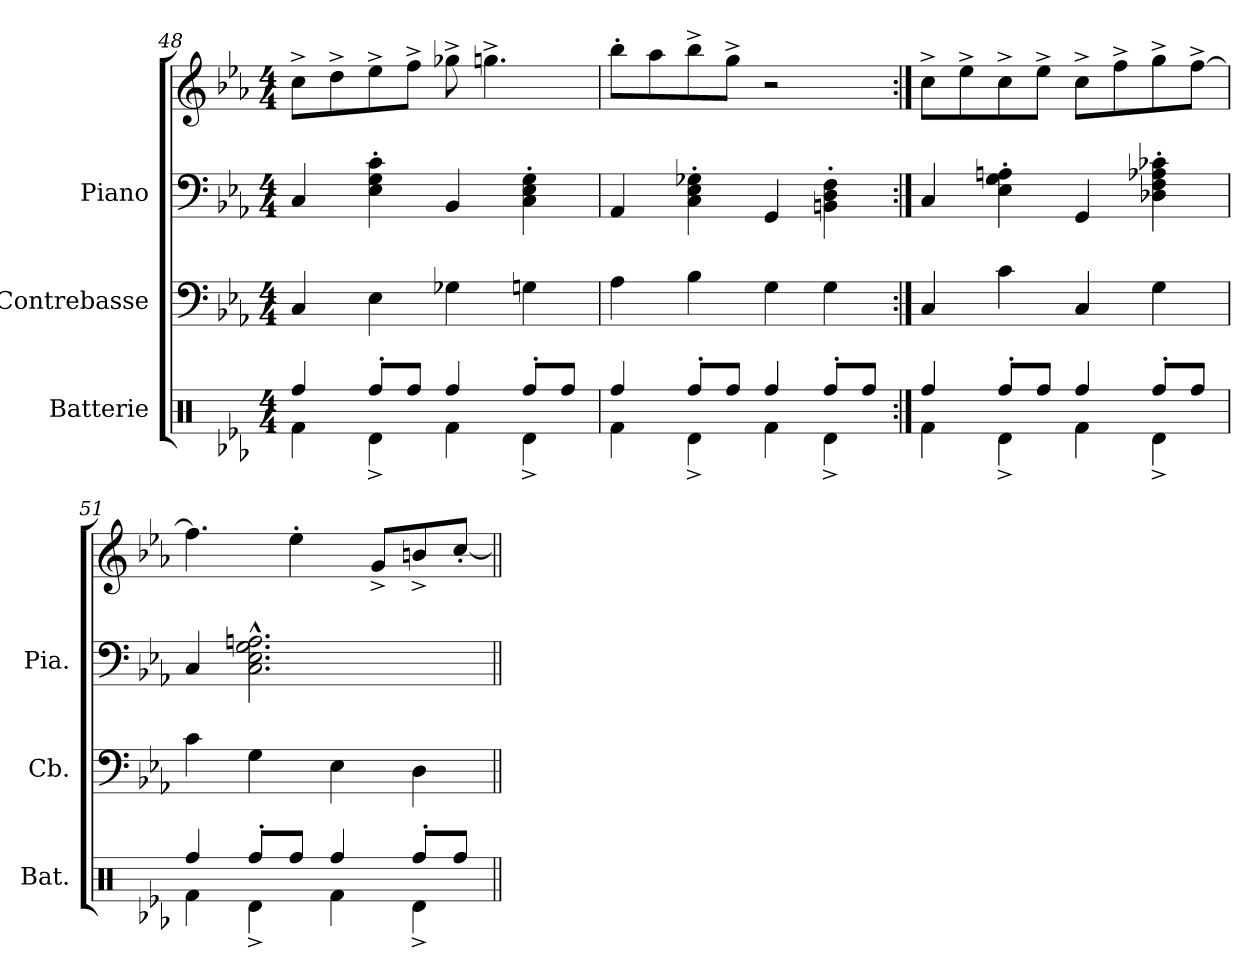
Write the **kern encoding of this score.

**kern	**kern	**kern	**kern
*part3	*part2	*part1	*part1
*staff4	*staff3	*staff2	*staff1
*I"Batterie	*I"Contrebasse	*I"Piano	*
*I'Bat.	*I'Cb.	*I'Pia.	*
*clefX	*clefF4	*clefF4	*clefG2
*	*ITrd7c12	*	*
*k[b-e-a-]	*k[b-e-a-]	*k[b-e-a-]	*k[b-e-a-]
*M4/4	*M4/4	*M4/4	*M4/4
=48	=48	=48	=48
*^	*	*	*
4Rff/	4Rf\	4CC/	4C/	8cc^\L
.	.	.	.	8dd^\
8Rff'/L	4Rd^\	4EE-\	4E-\' 4G\' 4c\'	8ee-^\
8Rff/J	.	.	.	8ff^\J
4Rff/	4Rf\	4GG-X\	4BB-/	8gg-X^\
.	.	.	.	4.ggn^\
8Rff'/L	4Rd^\	4GGn\	4C\' 4E-\' 4G\'	.
8Rff/J	.	.	.	.
=49	=49	=49	=49	=49
4Rff/	4Rf\	4AA-\	4AA-/	8bb-'\L
.	.	.	.	8aa-\
8Rff'/L	4Rd^\	4BB-\	4C\' 4E-\' 4G-X\'	8bb-^\
8Rff/J	.	.	.	8gg^\J
4Rff/	4Rf\	4GG\	4GG/	2r
8Rff'/L	4Rd^\	4GG\	4BBn\' 4D\' 4F\'	.
8Rff/J	.	.	.	.
!!LO:LB:g=z
=50:|!	=50:|!	=50:|!	=50:|!	=50:|!
4Rff/	4Rf\	4CC/	4C/	8cc^\L
.	.	.	.	8ee-^\
8Rff'/L	4Rd^\	4C\	4E-\' 4G\' 4An\'	8cc^\
8Rff/J	.	.	.	8ee-^\J
4Rff/	4Rf\	4CC/	4GG/	8cc^\L
.	.	.	.	8ff^\
8Rff'/L	4Rd^\	4GG\	4D-X\' 4F\' 4A-X\' 4c-X\'	8gg^\
8Rff/J	.	.	.	[8ff^\J
=51	=51	=51	=51	=51
4Rff/	4Rf\	4C\	4C/	4.ff\]
8Rff'/L	4Rd^\	4GG\	2.C\^^ 2.E-\^^ 2.G\^^ 2.An\^^	.
8Rff/J	.	.	.	4ee-'\
4Rff/	4Rf\	4EE-\	.	.
.	.	.	.	8g^/L
8Rff'/L	4Rd^\	4DD\	.	8bn^/
8Rff/J	.	.	.	[8cc'/J
*v	*v	*	*	*
=||	=||	=||	=||
*-	*-	*-	*-
